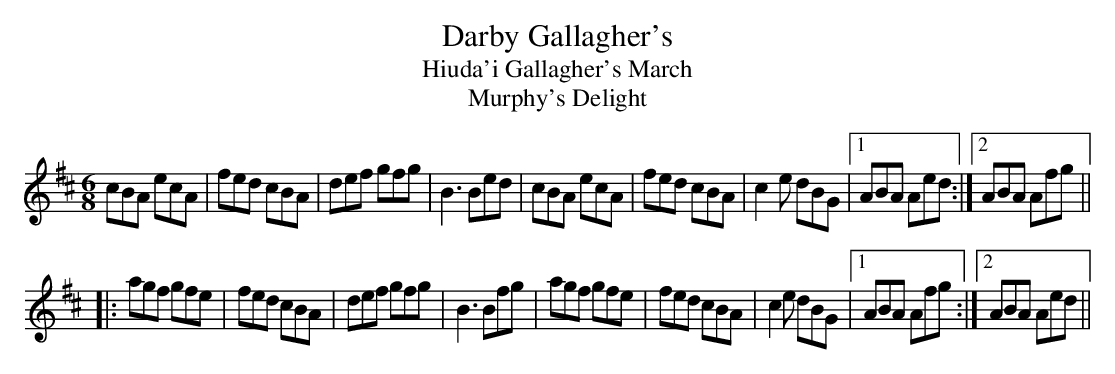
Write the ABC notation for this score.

X:1
T:Darby Gallagher's
T:Hiuda'i Gallagher's March
T:Murphy's Delight
M:6/8
K:Amix
cBA ecA|fed cBA|def gfg|B3 Bed|cBA ecA|fed cBA|c2e dBG|1 ABA Aed:|2 ABA Afg||
|:agf gfe|fed cBA|def gfg|B3 Bfg|agf gfe|fed cBA|c2e dBG|1 ABA Afg:|2 ABA Aed||
